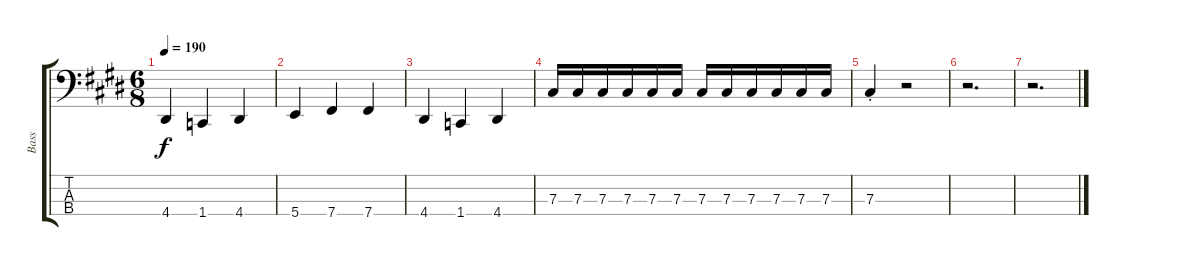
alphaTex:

\track ("Bass" "Bass") {instrument electricbasspick}
\staff {score tabs}
\tuning (E2 B1 Gb1 B0) {hide}
\ts (6 8)
\tempo 190
\clef f4
\ks c#minor
4.4.4{dy f} 1.4.4 4.4.4 |
5.4.4 7.4.4 7.4.4 |
4.4.4 1.4.4 4.4.4 |
7.3.16 7.3.16 7.3.16 7.3.16 7.3.16 7.3.16 7.3.16 7.3.16 7.3.16 7.3.16 7.3.16 7.3.16 |
7.3{st}.4 r.2 |
r.2{d} |
r.2{d}
